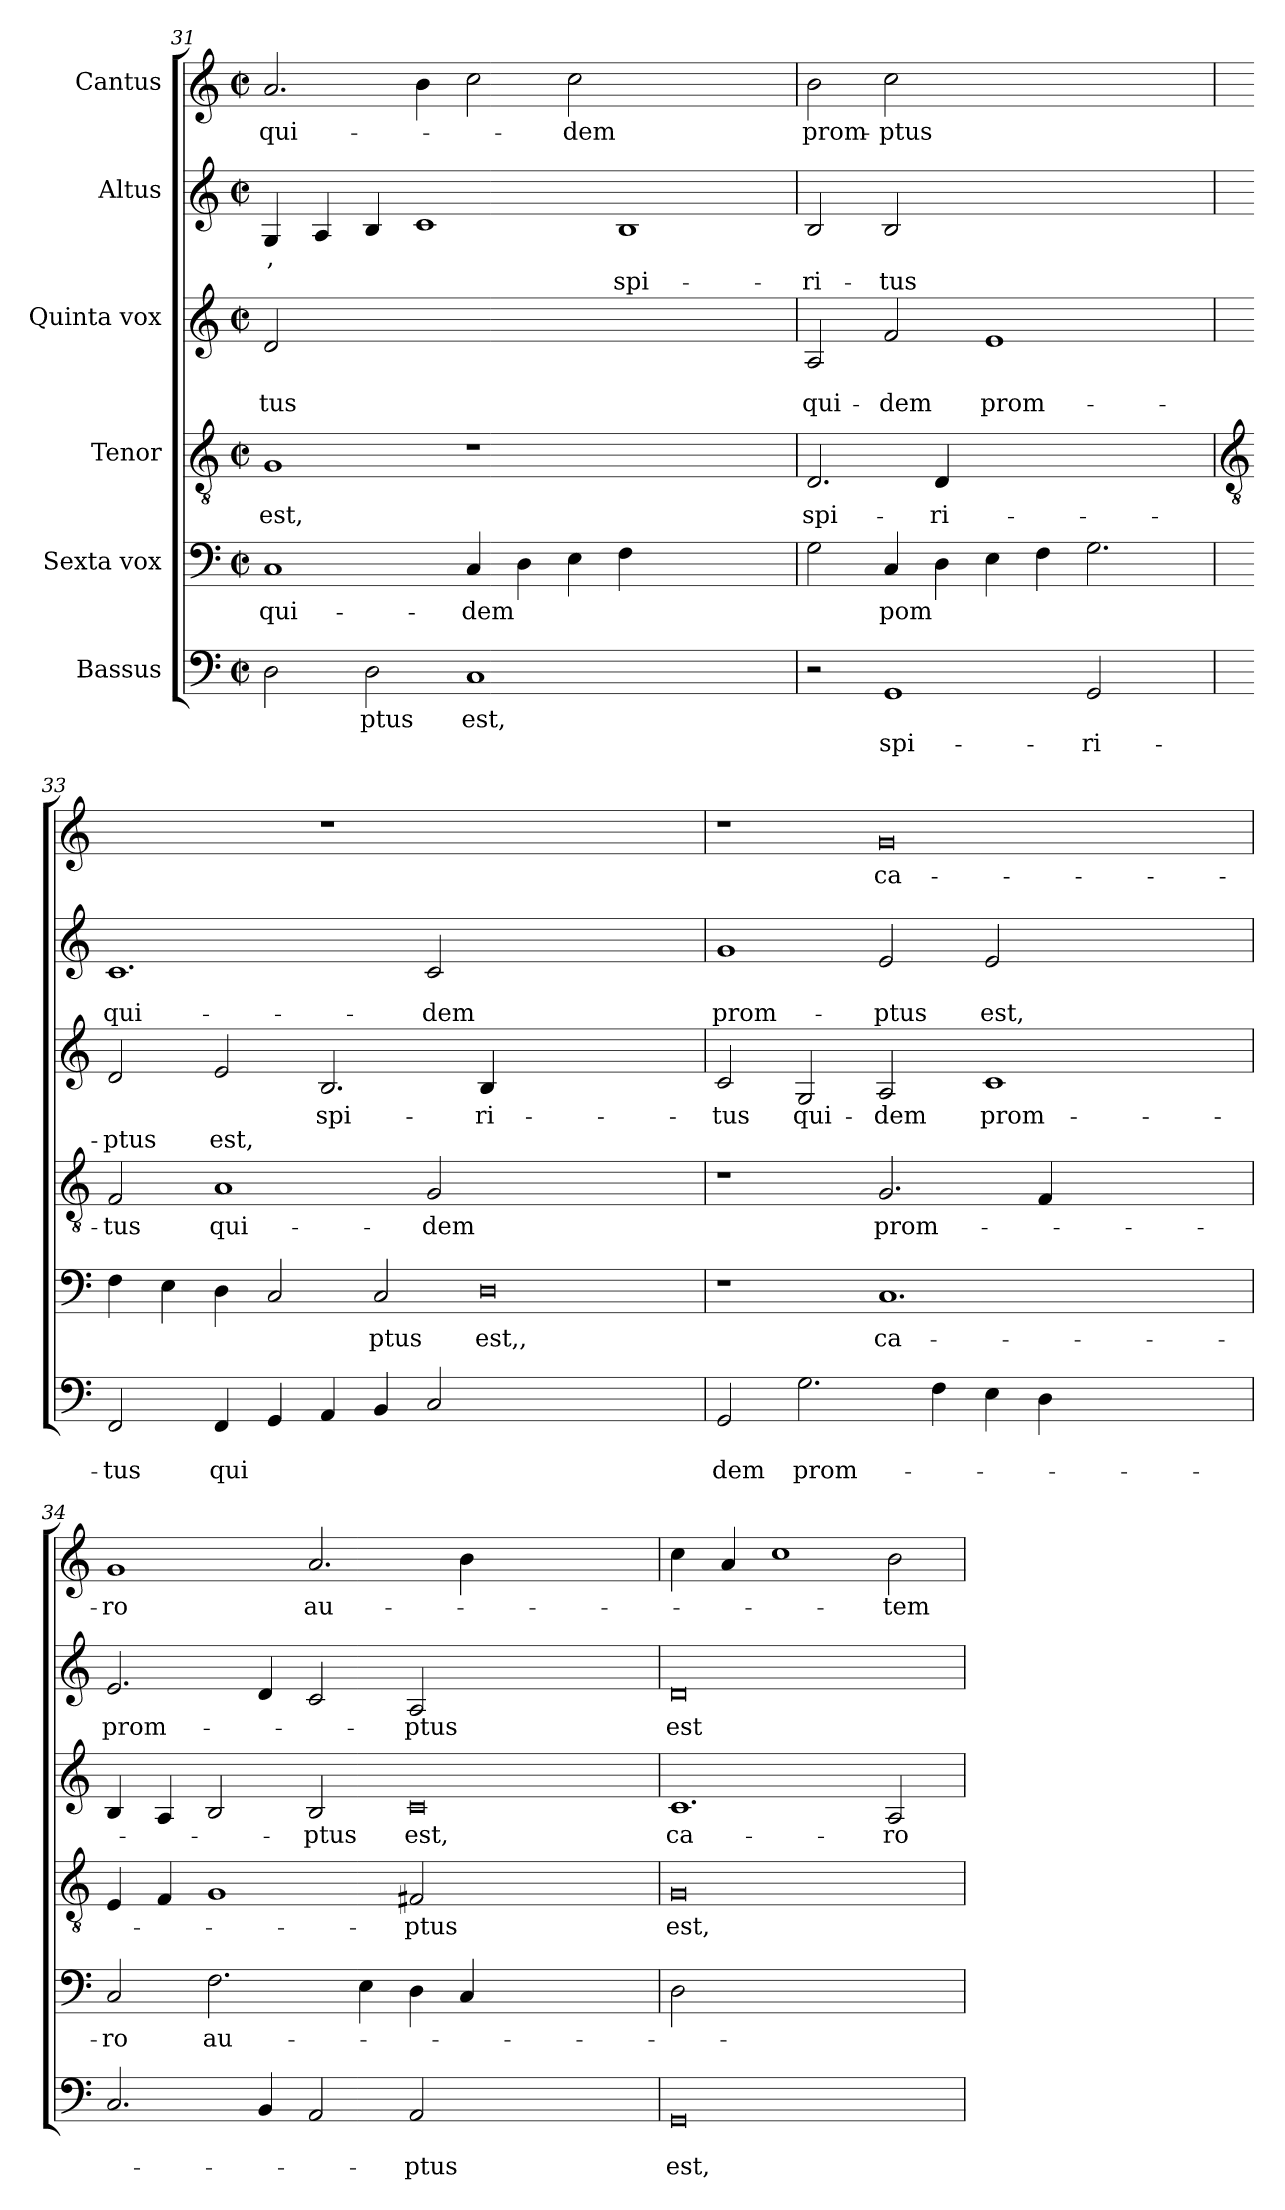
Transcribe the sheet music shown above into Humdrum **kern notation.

**kern	**text	**text	**kern	**text	**kern	**text	**kern	**text	**text	**kern	**text	**text	**kern	**text
*part6	*part6	*part6	*part5	*part5	*part4	*part4	*part3	*part3	*part3	*part2	*part2	*part2	*part1	*part1
*staff6	*staff6	*staff6	*staff5	*staff5	*staff4	*staff4	*staff3	*staff3	*staff3	*staff2	*staff2	*staff2	*staff1	*staff1
*I"Bassus	*	*	*I"Sexta vox	*	*I"Tenor	*	*I"Quinta vox	*	*	*I"Altus	*	*	*I"Cantus	*
!!LO:LB:g=z
*clefF4	*	*	*clefF4	*	*clefGv2	*	*clefG2	*	*	*clefG2	*	*	*clefG2	*
*k[]	*	*	*k[]	*	*k[]	*	*k[]	*	*	*k[]	*	*	*k[]	*
*C:	*	*	*C:	*	*C:	*	*C:	*	*	*C:	*	*	*C:	*
*M4/2	*	*	*M4/2	*	*M4/2	*	*M4/2	*	*	*M4/2	*	*	*M4/2	*
*met(c|)	*	*	*met(c|)	*	*met(c|)	*	*met(c|)	*	*	*met(c|)	*	*	*met(c|)	*
=31	=31	=31	=31	=31	=31	=31	=31	=31	=31	=31	=31	=31	=31	=31
!	!	!	!	!LO:LY:b	!	!LO:LY:b	!	!	!LO:LY:b	!	!LO:LY:b	!	!	!LO:LY:b
2D	.	.	1C	qui-	1G	est,	2d	.	-tus	4G	,	.	2.a	qui-
.	.	.	.	.	.	.	.	.	.	4A	.	.	.	.
!	!LO:LY:b	!	!	!	!	!	!	!	!	!	!	!	!	!
2D	-ptus	.	.	.	.	.	0ryy	.	.	4B	.	.	.	.
.	.	.	.	.	.	.	.	.	.	1c	.	.	4b	.
!	!LO:LY:b	!	!	!LO:LY:b	!	!	!	!	!	!	!	!	!	!
1C	est,	.	4C	-dem	1r	.	.	.	.	.	.	.	2cc	.
.	.	.	4D	.	.	.	.	.	.	.	.	.	.	.
!	!	!	!	!	!	!	!	!	!	!	!	!	!	!LO:LY:b
.	.	.	4E	.	.	.	.	.	.	.	.	.	2cc	-dem
!	!	!	!	!	!	!	!	!	!	!	!	!LO:LY:b	!	!
.	.	.	4F	.	.	.	.	.	.	1B	.	spi-	.	.
2.ryy	.	.	2.ryy	.	2.ryy	.	.	.	.	.	.	.	2.ryy	.
.	.	.	.	.	.	.	4ryy	.	.	.	.	.	.	.
!!LO:LB:g=z
=32	=32	=32	=32	=32	=32	=32	=32	=32	=32	=32	=32	=32	=32	=32
!	!	!	!	!	!	!LO:LY:b	!	!	!LO:LY:b	!	!	!LO:LY:b	!	!LO:LY:b
2r	.	.	2G	.	2.D	spi-	2A	.	qui-	2B	.	-ri-	2b	prom-
!	!	!LO:LY:b	!	!LO:LY:b	!	!	!	!	!LO:LY:b	!	!	!LO:LY:b	!	!LO:LY:b
1GG	.	spi-	4C	pom	.	.	2f	.	-dem	2B	.	-tus	2cc	-ptus
!	!	!	!	!	!	!LO:LY:b	!	!	!	!	!	!	!	!
.	.	.	4D	.	4D	-ri-	.	.	.	.	.	.	.	.
!	!	!	!	!	!	!	!	!	!LO:LY:b	!	!	!	!	!LO:LY:b
.	.	.	4E	.	1ryy	.	1e	.	prom-	1ryy	.	.	[1gyy	est,
.	.	.	4F	.	.	.	.	.	.	.	.	.	.	.
!	!	!LO:LY:b	!	!	!	!	!	!	!	!	!	!	!	!
2GG	.	-ri-	2.G	.	.	.	.	.	.	.	.	.	.	.
4ryy	.	.	.	.	4ryy	.	4ryy	.	.	4ryy	.	.	4ryy	.
!!LO:LB:g=z
=33A	=33A	=33A	=33A	=33A	=33A	=33A	=33A	=33A	=33A	=33A	=33A	=33A	=33A	=33A
*	*	*	*	*	*clefGv2	*	*	*	*	*	*	*	*	*
!	!	!LO:LY:b	!	!	!	!LO:LY:b	!	!	!LO:LY:b	!	!	!LO:LY:b	!	!
2FF	.	-tus	4F	.	2F	-tus	2d	.	-ptus	1.c	.	qui-	2.gyy_	.
.	.	.	4E	.	.	.	.	.	.	.	.	.	.	.
!	!	!LO:LY:b	!	!	!	!LO:LY:b	!	!	!LO:LY:b	!	!	!	!	!
4FF	.	qui	4D	.	1A	qui-	2e	.	est,	.	.	.	.	.
4GG	.	.	2C	.	.	.	.	.	.	.	.	.	4gyy]	.
!	!	!	!	!	!	!	!	!LO:LY:b	!	!	!	!	!	!
4AA	.	.	.	.	.	.	2.B	spi-	.	.	.	.	1r	.
!	!	!	!	!LO:LY:b	!	!	!	!	!	!	!	!	!	!
4BB	.	.	2C	ptus	.	.	.	.	.	.	.	.	.	.
!	!	!	!	!	!	!LO:LY:b	!	!	!	!	!	!LO:LY:b	!	!
2C	.	.	.	.	2G	-dem	.	.	.	2c	.	-dem	.	.
!	!	!	!	!LO:LY:b	!	!	!	!LO:LY:b	!	!	!	!	!	!
.	.	.	0D	est,,	.	.	4B	-ri-	.	.	.	.	.	.
1..ryy	.	.	.	.	1..ryy	.	1..ryy	.	.	1..ryy	.	.	1..ryy	.
=33B	=33B	=33B	=33B	=33B	=33B	=33B	=33B	=33B	=33B	=33B	=33B	=33B	=33B	=33B
!	!	!LO:LY:b	!	!	!	!	!	!LO:LY:b	!	!	!	!LO:LY:b	!	!
2GG	.	dem	1r	.	1r	.	2c	-tus	.	1g	.	prom-	1r	.
!	!	!LO:LY:b	!	!	!	!	!	!LO:LY:b	!	!	!	!	!	!
2.G	.	prom-	.	.	.	.	2G	qui-	.	.	.	.	.	.
!	!	!	!	!LO:LY:b	!	!LO:LY:b	!	!LO:LY:b	!	!	!	!LO:LY:b	!	!LO:LY:b
.	.	.	1.C	ca-	2.G	prom-	2A	-dem	.	2e	.	-ptus	0g	ca-
4F	.	.	.	.	.	.	.	.	.	.	.	.	.	.
!	!	!	!	!	!	!	!	!LO:LY:b	!	!	!	!LO:LY:b	!	!
4E	.	.	.	.	.	.	1c	prom-	.	2e	.	est,	.	.
4D	.	.	.	.	4F	.	.	.	.	.	.	.	.	.
1ryy	.	.	.	.	1ryy	.	.	.	.	1ryy	.	.	.	.
.	.	.	2ryy	.	.	.	2ryy	.	.	.	.	.	.	.
=34A	=34A	=34A	=34A	=34A	=34A	=34A	=34A	=34A	=34A	=34A	=34A	=34A	=34A	=34A
!	!	!	!	!LO:LY:b	!	!	!	!	!	!	!LO:LY:b	!	!	!LO:LY:b
2.C	.	.	2C	-ro	4E	.	4B	.	.	2.e	prom-	.	1g	-ro
.	.	.	.	.	4F	.	4A	.	.	.	.	.	.	.
!	!	!	!	!LO:LY:b	!	!	!	!	!	!	!	!	!	!
.	.	.	2.F	au-	1G	.	2B	.	.	.	.	.	.	.
4BB	.	.	.	.	.	.	.	.	.	4d	.	.	.	.
!	!	!	!	!	!	!	!	!LO:LY:b	!	!	!	!	!	!LO:LY:b
2AA	.	.	.	.	.	.	2B	-ptus	.	2c	.	.	2.a	au-
.	.	.	4E	.	.	.	.	.	.	.	.	.	.	.
!	!	!LO:LY:b	!	!	!	!LO:LY:b	!	!LO:LY:b	!	!	!LO:LY:b	!	!	!
2AA	.	-ptus	4D	.	2F#	-ptus	0c	est,	.	2A	-ptus	.	.	.
.	.	.	4C	.	.	.	.	.	.	.	.	.	4b	.
1.ryy	.	.	1.ryy	.	1.ryy	.	.	.	.	1.ryy	.	.	1.ryy	.
=35A	=35A	=35A	=35A	=35A	=35A	=35A	=35A	=35A	=35A	=35A	=35A	=35A	=35A	=35A
!	!	!LO:LY:b	!	!	!	!LO:LY:b	!	!LO:LY:b	!	!	!LO:LY:b	!	!	!
0GG	.	est,	2D	.	0G	est,	1.c	ca-	.	0d	est	.	4cc	.
.	.	.	.	.	.	.	.	.	.	.	.	.	4a	.
!	!	!	!	!LO:LY:b	!	!	!	!	!	!	!	!	!	!
.	.	.	[1Eyy	-tem__	.	.	.	.	.	.	.	.	1cc	.
!	!	!	!	!	!	!	!	!LO:LY:b	!	!	!	!	!	!LO:LY:b
.	.	.	2ryy	.	.	.	2A	-ro	.	.	.	.	2b	-tem
=	=	=	=	=	=	=	=	=	=	=	=	=	=	=
*-	*-	*-	*-	*-	*-	*-	*-	*-	*-	*-	*-	*-	*-	*-
